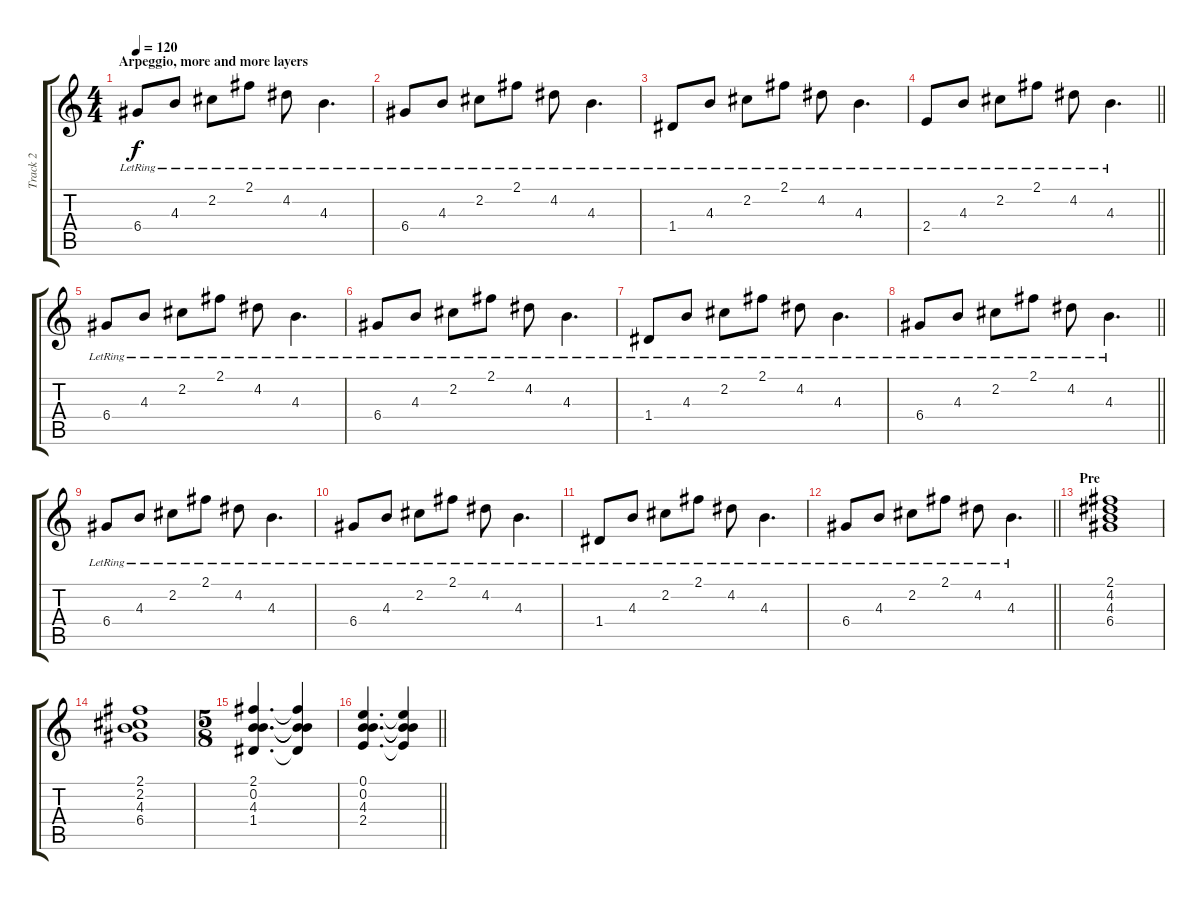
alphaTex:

\track ("Track 2" "Track 2") {instrument electricguitarjazz}
\staff {score tabs}
\tuning (E4 B3 G3 D3 A2 E2) {hide}
\ts (4 4)
\section ("" "Arpeggio, more and more layers")
\tempo 120
\clef g2
\ks c
6.4{lr}.8{dy f} 4.3{lr}.8 2.2{lr}.8 2.1{lr}.8 4.2{lr}.8 4.3{lr}.4{d} |
6.4{lr}.8 4.3{lr}.8 2.2{lr}.8 2.1{lr}.8 4.2{lr}.8 4.3{lr}.4{d} |
1.4{lr}.8 4.3{lr}.8 2.2{lr}.8 2.1{lr}.8 4.2{lr}.8 4.3{lr}.4{d} |
\barLineRight lightlight
2.4{lr}.8 4.3{lr}.8 2.2{lr}.8 2.1{lr}.8 4.2{lr}.8 4.3{lr}.4{d} |
6.4{lr}.8 4.3{lr}.8 2.2{lr}.8 2.1{lr}.8 4.2{lr}.8 4.3{lr}.4{d} |
6.4{lr}.8 4.3{lr}.8 2.2{lr}.8 2.1{lr}.8 4.2{lr}.8 4.3{lr}.4{d} |
1.4{lr}.8 4.3{lr}.8 2.2{lr}.8 2.1{lr}.8 4.2{lr}.8 4.3{lr}.4{d} |
\barLineRight lightlight
6.4{lr}.8 4.3{lr}.8 2.2{lr}.8 2.1{lr}.8 4.2{lr}.8 4.3{lr}.4{d} |
6.4{lr}.8 4.3{lr}.8 2.2{lr}.8 2.1{lr}.8 4.2{lr}.8 4.3{lr}.4{d} |
6.4{lr}.8 4.3{lr}.8 2.2{lr}.8 2.1{lr}.8 4.2{lr}.8 4.3{lr}.4{d} |
1.4{lr}.8 4.3{lr}.8 2.2{lr}.8 2.1{lr}.8 4.2{lr}.8 4.3{lr}.4{d} |
\barLineRight lightlight
6.4{lr}.8 4.3{lr}.8 2.2{lr}.8 2.1{lr}.8 4.2{lr}.8 4.3{lr}.4{d} |
\section ("" "Pre")
(2.1 4.2 4.3 6.4).1 |
(2.1 2.2 4.3 6.4).1 |
\ts (5 8)
(2.1 0.2 4.3 1.4).4{d} (2.1{t} 0.2{t} 4.3{t} 1.4{t}).4 |
\barLineRight lightlight
(0.1 0.2 4.3 2.4).4{d} (0.1{t} 0.2{t} 4.3{t} 2.4{t}).4
